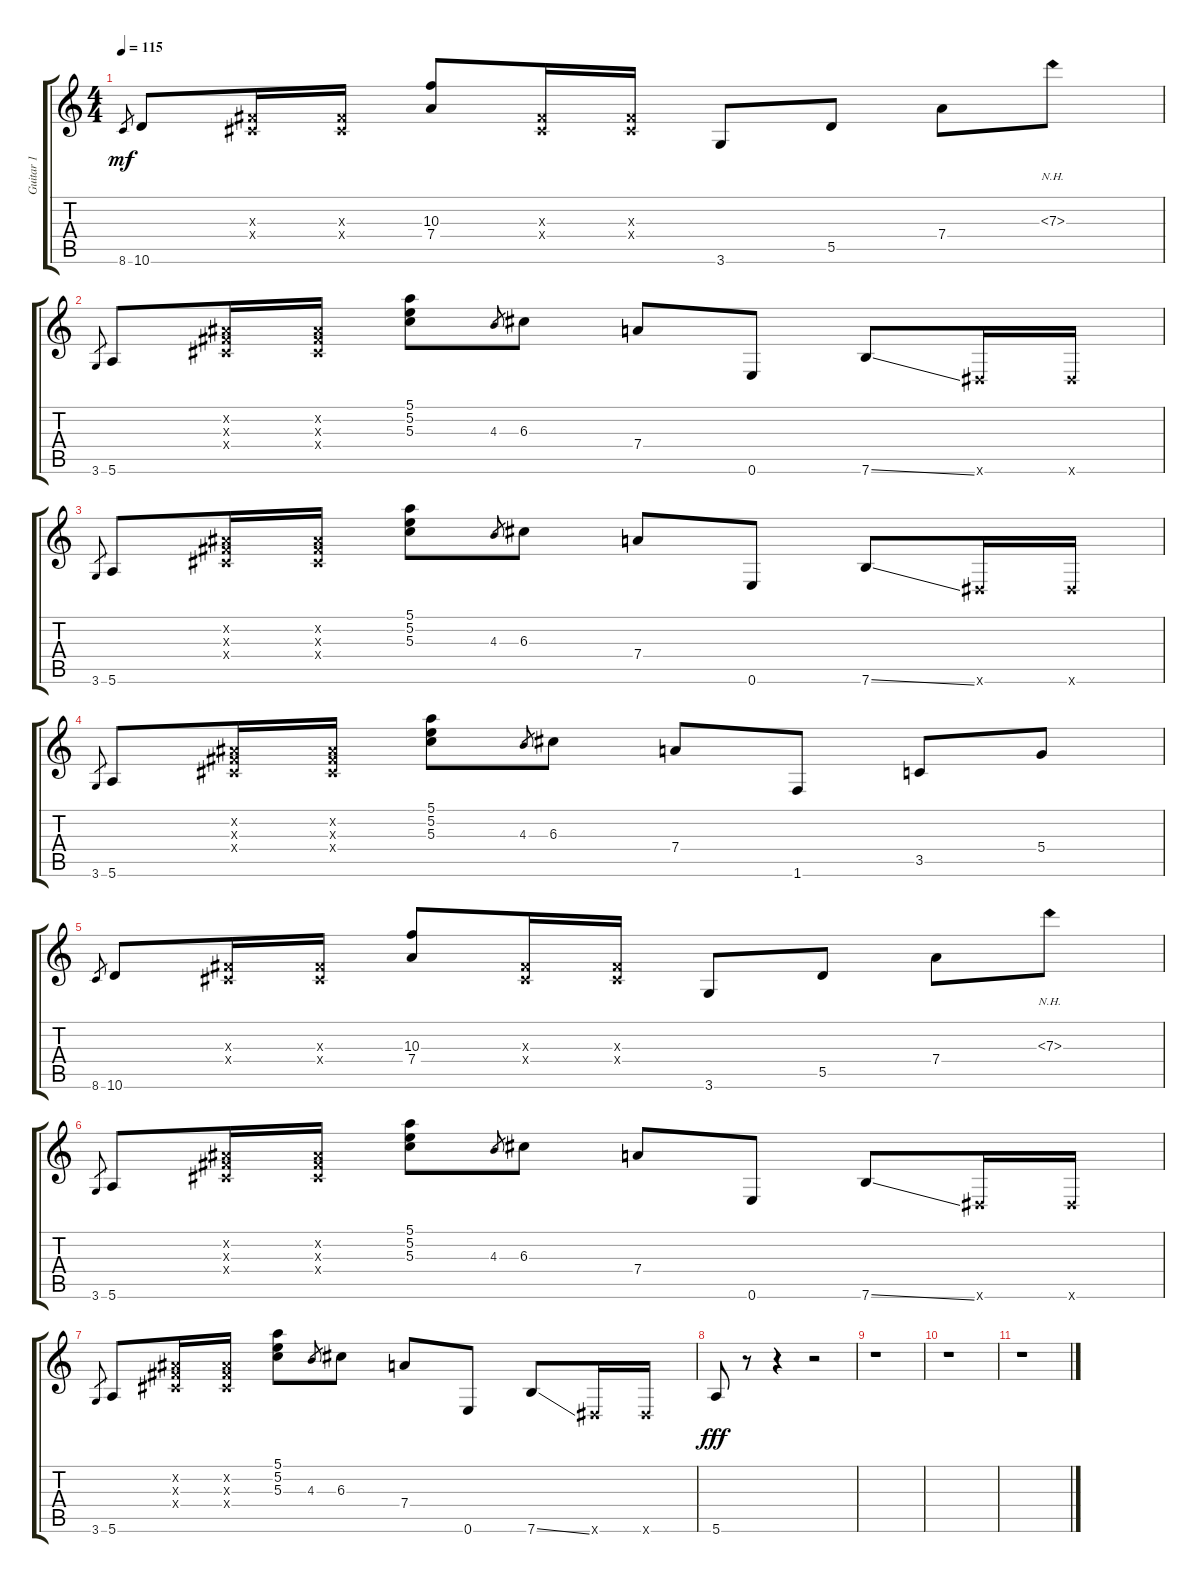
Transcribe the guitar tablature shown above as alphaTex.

\track ("Guitar 1" "Guitar 1") {instrument acousticguitarsteel}
\staff {score tabs}
\tuning (E4 B3 G3 D3 A2 E2) {hide}
\ts (4 4)
\tempo 115
\clef g2
\ks c
8.6.8{gr dy mf} 10.6.8 (-1.3{x} -1.4{x}).16 (-1.3{x} -1.4{x}).16 (10.3 7.4).8 (-1.3{x} -1.4{x}).16 (-1.3{x} -1.4{x}).16 3.6.8 5.5.8 7.4.8 7.3{nh}.8 |
3.6.8{gr} 5.6.8 (-1.2{x} -1.3{x} -1.4{x}).16 (-1.2{x} -1.3{x} -1.4{x}).16 (5.1 5.2 5.3).8 4.3.8{gr} 6.3.8 7.4.8 0.6.8 7.6{ss}.8 -1.6{x}.16 -1.6{x}.16 |
3.6.8{gr} 5.6.8 (-1.2{x} -1.3{x} -1.4{x}).16 (-1.2{x} -1.3{x} -1.4{x}).16 (5.1 5.2 5.3).8 4.3.8{gr} 6.3.8 7.4.8 0.6.8 7.6{ss}.8 -1.6{x}.16 -1.6{x}.16 |
3.6.8{gr} 5.6.8 (-1.2{x} -1.3{x} -1.4{x}).16 (-1.2{x} -1.3{x} -1.4{x}).16 (5.1 5.2 5.3).8 4.3.8{gr} 6.3.8 7.4.8 1.6.8 3.5.8 5.4.8 |
8.6.8{gr} 10.6.8 (-1.3{x} -1.4{x}).16 (-1.3{x} -1.4{x}).16 (10.3 7.4).8 (-1.3{x} -1.4{x}).16 (-1.3{x} -1.4{x}).16 3.6.8 5.5.8 7.4.8 7.3{nh}.8 |
3.6.8{gr} 5.6.8 (-1.2{x} -1.3{x} -1.4{x}).16 (-1.2{x} -1.3{x} -1.4{x}).16 (5.1 5.2 5.3).8 4.3.8{gr} 6.3.8 7.4.8 0.6.8 7.6{ss}.8 -1.6{x}.16 -1.6{x}.16 |
3.6.8{gr} 5.6.8 (-1.2{x} -1.3{x} -1.4{x}).16 (-1.2{x} -1.3{x} -1.4{x}).16 (5.1 5.2 5.3).8 4.3.8{gr} 6.3.8 7.4.8 0.6.8 7.6{ss}.8 -1.6{x}.16 -1.6{x}.16 |
5.6.8{dy fff} r.8 r.4 r.2 |
r.1 |
r.1 |
r.1
